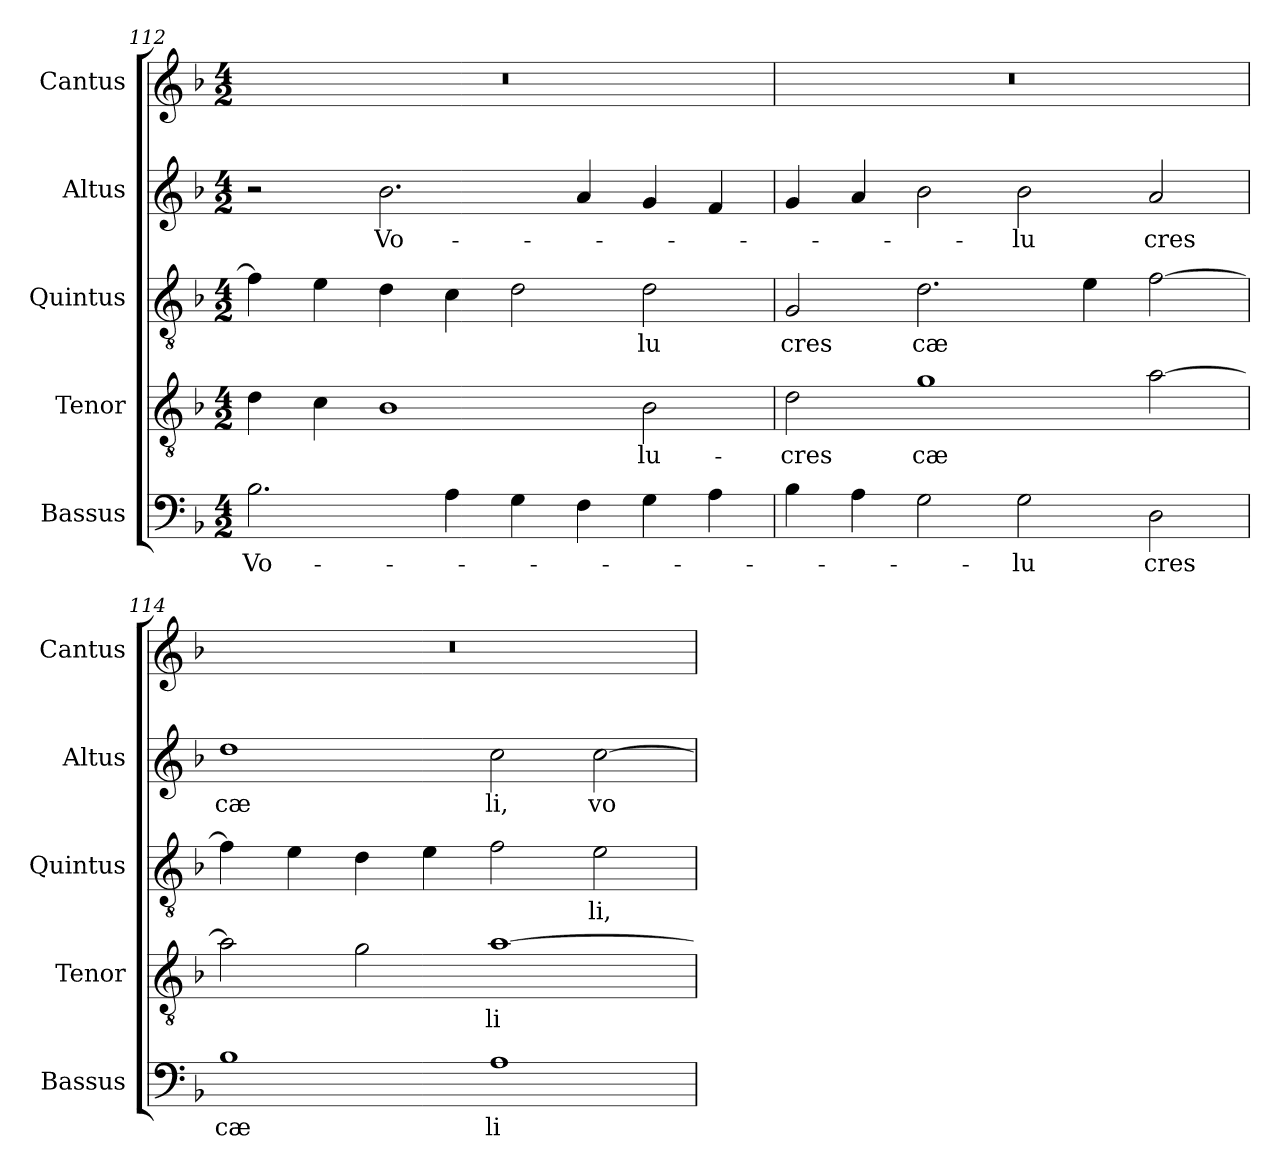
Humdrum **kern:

**kern	**text	**kern	**text	**kern	**text	**kern	**text	**kern
*part5	*part5	*part4	*part4	*part3	*part3	*part2	*part2	*part1
*staff5	*staff5	*staff4	*staff4	*staff3	*staff3	*staff2	*staff2	*staff1
*I"Bassus	*	*I"Tenor	*	*I"Quintus	*	*I"Altus	*	*I"Cantus
*I'Bassus	*	*I'Tenor	*	*I'Quintus	*	*I'Altus	*	*I'Cantus
*clefF4	*	*clefGv2	*	*clefGv2	*	*clefG2	*	*clefG2
*k[b-]	*	*k[b-]	*	*k[b-]	*	*k[b-]	*	*k[b-]
*F:	*	*F:	*	*F:	*	*F:	*	*F:
*M4/2	*	*M4/2	*	*M4/2	*	*M4/2	*	*M4/2
=112	=112	=112	=112	=112	=112	=112	=112	=112
!	!LO:LY:b	!	!	!	!	!	!	!
2.B-\	Vo-	4d\	.	4f\]	.	2r	.	0r
.	.	4c\	.	4e\	.	.	.	.
!	!	!	!	!	!	!	!LO:LY:b	!
.	.	1B-	.	4d\	.	2.b-\	Vo-	.
4A\	.	.	.	4c\	.	.	.	.
4G\	.	.	.	2d\	.	.	.	.
4F\	.	.	.	.	.	4a/	.	.
!	!	!	!LO:LY:b:cj	!	!LO:LY:b:cj	!	!	!
4G\	.	2B-\	-lu-	2d\	lu	4g/	.	.
4A\	.	.	.	.	.	4f/	.	.
!!LO:PB:g=z
=113	=113	=113	=113	=113	=113	=113	=113	=113
!	!	!	!LO:LY:b:cj	!	!LO:LY:b:cj	!	!	!
4B-\	.	2d\	-cres	2G/	cres	4g/	.	0r
4A\	.	.	.	.	.	4a/	.	.
!	!	!	!LO:LY:b:cj	!	!LO:LY:b	!	!	!
2G\	.	1g	cæ	2.d\	cæ	2b-\	.	.
!	!LO:LY:b:cj	!	!	!	!	!	!LO:LY:b:cj	!
2G\	-lu	.	.	.	.	2b-\	-lu	.
.	.	.	.	4e\	.	.	.	.
!	!LO:LY:b:cj	!	!	!	!	!	!LO:LY:b:cj	!
2D\	cres	[>2a\	.	[>2f\	.	2a/	cres	.
=114	=114	=114	=114	=114	=114	=114	=114	=114
!	!LO:LY:b:cj	!	!	!	!	!	!LO:LY:b:cj	!
1B-	cæ	2a\]	.	4f\]	.	1dd	cæ	0r
.	.	.	.	4e\	.	.	.	.
.	.	2g\	.	4d\	.	.	.	.
.	.	.	.	4e\	.	.	.	.
!	!LO:LY:b:cj	!	!LO:LY:b:cj	!	!	!	!LO:LY:b:cj	!
1A	li	[>1a	li	2f\	.	2cc\	li,	.
!	!	!	!	!	!LO:LY:b:cj	!	!LO:LY:b:cj	!
.	.	.	.	2e\	li,	[>2cc\	vo	.
=	=	=	=	=	=	=	=	=
*-	*-	*-	*-	*-	*-	*-	*-	*-
